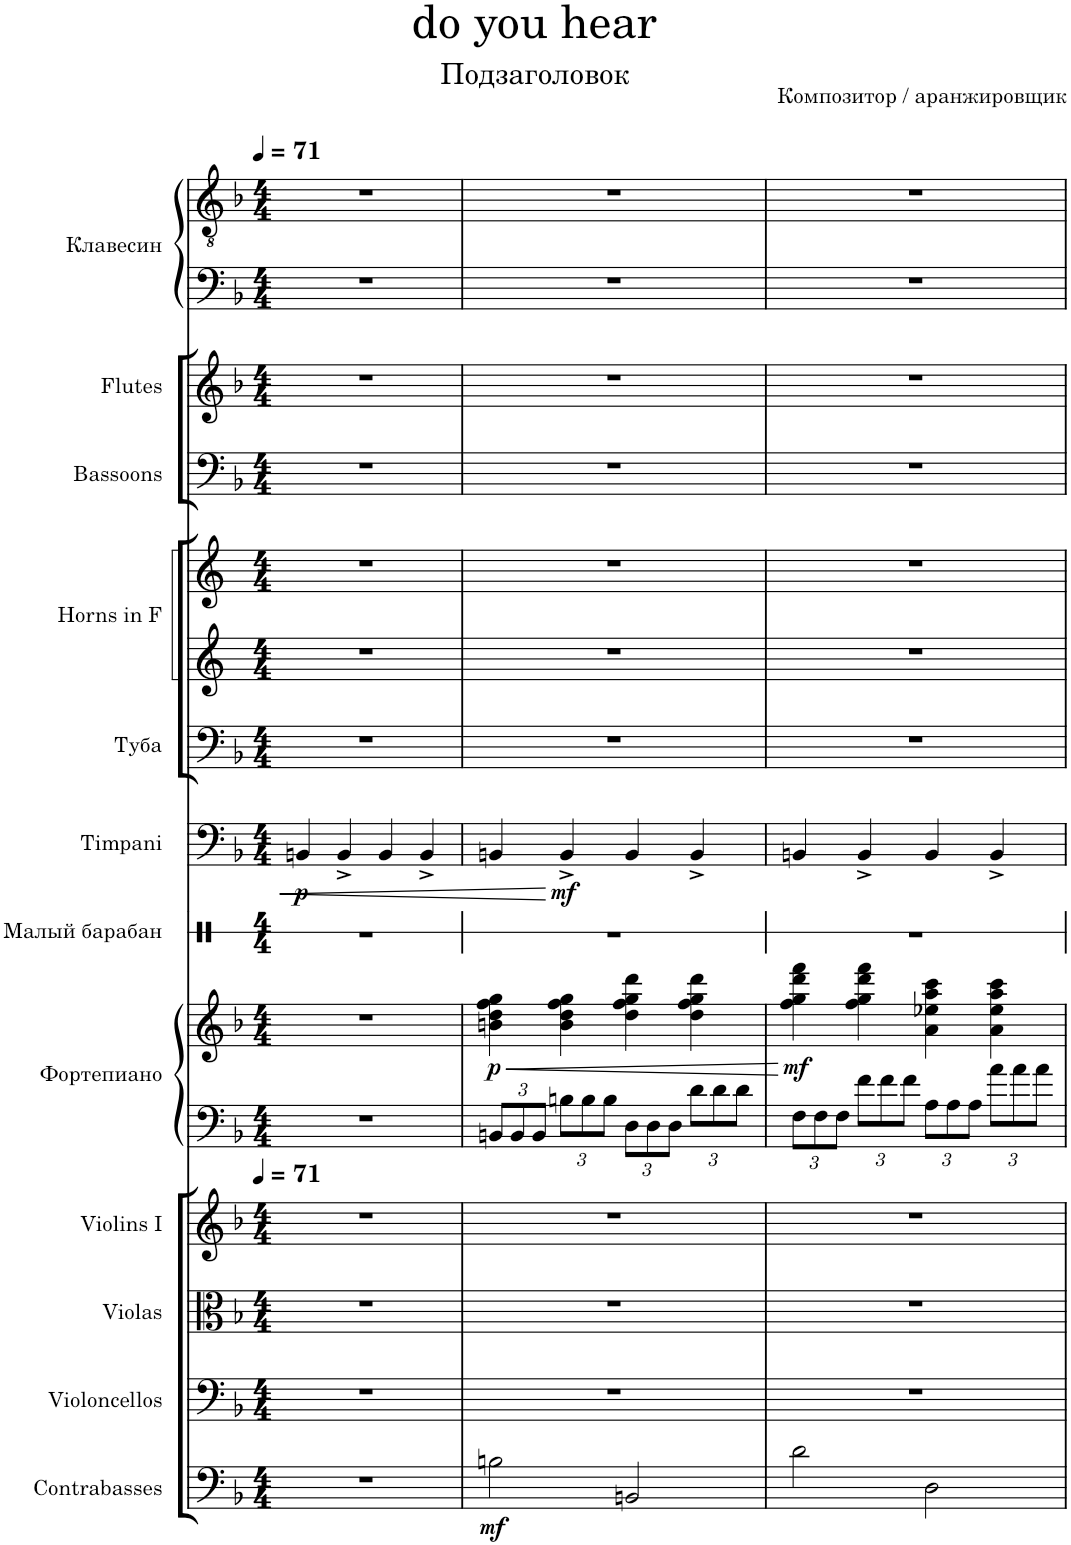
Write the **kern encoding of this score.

**kern	**dynam	**kern	**kern	**kern	**kern	**kern	**dynam	**kern	**kern	**dynam	**kern	**kern	**kern	**kern	**kern	**kern	**kern
*part12	*part12	*part11	*part10	*part9	*part8	*part8	*part8	*part7	*part6	*part6	*part5	*part4	*part4	*part3	*part2	*part1	*part1
*staff15	*staff15	*staff14	*staff13	*staff12	*staff11	*staff10	*staff10/11	*staff9	*staff8	*staff8	*staff7	*staff6	*staff5	*staff4	*staff3	*staff2	*staff1
*I"Contrabasses	*	*I"Violoncellos	*I"Violas	*I"Violins I	*I"Фортепиано	*	*	*I"Малый барабан	*I"Timpani	*	*I"Туба	*I"Horns in F	*	*I"Bassoons	*I"Flutes	*I"Клавесин	*
*I'Cb.	*	*I'Vc.	*I'Vla.	*I'Vln. I	*	*	*	*	*I'Timp.	*	*	*	*	*I'Bsn.	*I'Fl.	*	*
*	*	*	*	*	*	*	*	*stria1	*	*	*	*	*	*	*	*	*
*clefF4	*	*clefF4	*clefC3	*clefG2	*clefF4	*clefG2	*	*clefX	*clefF4	*	*clefF4	*clefG2	*clefG2	*clefF4	*clefG2	*clefF4	*clefGv2
*Trd7c12	*	*	*	*	*	*	*	*	*	*	*	*Trd4c7	*Trd4c7	*	*	*	*
*k[b-]	*	*k[b-]	*k[b-]	*k[b-]	*k[b-]	*k[b-]	*	*k[]	*k[b-]	*	*k[b-]	*k[]	*k[]	*k[b-]	*k[b-]	*k[b-]	*k[b-]
*M4/4	*	*M4/4	*M4/4	*M4/4	*M4/4	*M4/4	*	*M4/4	*M4/4	*	*M4/4	*M4/4	*M4/4	*M4/4	*M4/4	*M4/4	*M4/4
*MM71	*	*MM71	*MM71	*MM71	*MM71	*MM71	*	*MM71	*MM71	*	*MM71	*MM71	*MM71	*MM71	*MM71	*MM71	*MM71
=1	=1	=1	=1	=1	=1	=1	=1	=1	=1	=1	=1	=1	=1	=1	=1	=1	=1
!	!	!	!	!	!	!	!	!	!	!LO:HP:b	!	!	!	!	!	!	!
!	!	!	!	!	!	!	!	!	!	!LO:DY:n=1:b	!	!	!	!	!	!	!
1r	.	1r	1r	1r	1r	1r	.	1r	4BBn/	< p	1r	1r	1r	1r	1r	1r	1r
.	.	.	.	.	.	.	.	.	4BB^/	.	.	.	.	.	.	.	.
.	.	.	.	.	.	.	.	.	4BB/	.	.	.	.	.	.	.	.
.	.	.	.	.	.	.	.	.	4BB^/	.	.	.	.	.	.	.	.
=2	=2	=2	=2	=2	=2	=2	=2	=2	=2	=2	=2	=2	=2	=2	=2	=2	=2
*	*	*	*	*	*Xbrackettup	*	*	*	*	*	*	*	*	*	*	*	*
!	!LO:DY:b	!	!	!	!	!	!LO:HP:b	!	!	!	!	!	!	!	!	!	!
!	!	!	!	!	!	!	!LO:DY:n=1:b	!	!	!	!	!	!	!	!	!	!
2Bn\	mf	1r	1r	1r	12BBn/L	4bn\ 4dd\ 4ff\ 4gg\	< p	1r	4BBn/	.	1r	1r	1r	1r	1r	1r	1r
.	.	.	.	.	12BB/	.	.	.	.	.	.	.	.	.	.	.	.
.	.	.	.	.	12BB/J	.	.	.	.	.	.	.	.	.	.	.	.
!	!	!	!	!	!	!	!	!	!	!LO:DY:n=1:b	!	!	!	!	!	!	!
.	.	.	.	.	12Bn\L	4b\ 4dd\ 4ff\ 4gg\	.	.	4BB^/	[ mf	.	.	.	.	.	.	.
.	.	.	.	.	12B\	.	.	.	.	.	.	.	.	.	.	.	.
.	.	.	.	.	12B\J	.	.	.	.	.	.	.	.	.	.	.	.
2BBn/	.	.	.	.	12D\L	4dd\ 4ff\ 4gg\ 4ddd\	.	.	4BB/	.	.	.	.	.	.	.	.
.	.	.	.	.	12D\	.	.	.	.	.	.	.	.	.	.	.	.
.	.	.	.	.	12D\J	.	.	.	.	.	.	.	.	.	.	.	.
.	.	.	.	.	12d\L	4dd\ 4ff\ 4gg\ 4ddd\	.	.	4BB^/	.	.	.	.	.	.	.	.
.	.	.	.	.	12d\	.	.	.	.	.	.	.	.	.	.	.	.
.	.	.	.	.	12d\J	.	.	.	.	.	.	.	.	.	.	.	.
.	.	.	.	.	.	.	[	.	.	.	.	.	.	.	.	.	.
=3	=3	=3	=3	=3	=3	=3	=3	=3	=3	=3	=3	=3	=3	=3	=3	=3	=3
!	!	!	!	!	!	!	!LO:DY:b	!	!	!	!	!	!	!	!	!	!
2d\	.	1r	1r	1r	12F\L	4ff\ 4gg\ 4ddd\ 4fff\	mf	1r	4BBn/	.	1r	1r	1r	1r	1r	1r	1r
.	.	.	.	.	12F\	.	.	.	.	.	.	.	.	.	.	.	.
.	.	.	.	.	12F\J	.	.	.	.	.	.	.	.	.	.	.	.
.	.	.	.	.	12f\L	4ff\ 4gg\ 4ddd\ 4fff\	.	.	4BB^/	.	.	.	.	.	.	.	.
.	.	.	.	.	12f\	.	.	.	.	.	.	.	.	.	.	.	.
.	.	.	.	.	12f\J	.	.	.	.	.	.	.	.	.	.	.	.
2D\	.	.	.	.	12A\L	4a\ 4ee-X\ 4aa\ 4ccc\	.	.	4BB/	.	.	.	.	.	.	.	.
.	.	.	.	.	12A\	.	.	.	.	.	.	.	.	.	.	.	.
.	.	.	.	.	12A\J	.	.	.	.	.	.	.	.	.	.	.	.
.	.	.	.	.	12a\L	4a\ 4ee-\ 4aa\ 4ccc\	.	.	4BB^/	.	.	.	.	.	.	.	.
.	.	.	.	.	12a\	.	.	.	.	.	.	.	.	.	.	.	.
.	.	.	.	.	12a\J	.	.	.	.	.	.	.	.	.	.	.	.
=	=	=	=	=	=	=	=	=	=	=	=	=	=	=	=	=	=
*-	*-	*-	*-	*-	*-	*-	*-	*-	*-	*-	*-	*-	*-	*-	*-	*-	*-
